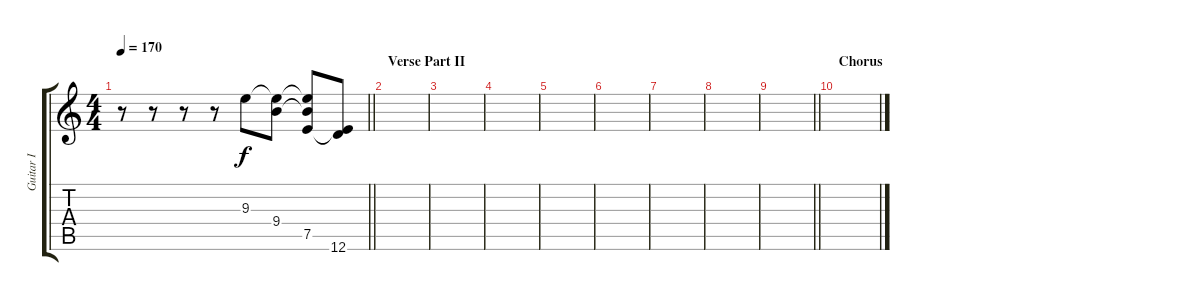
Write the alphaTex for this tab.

\track ("Guitar I" "Guitar I") {instrument electricguitarclean}
\staff {score tabs}
\tuning (E4 B3 G3 D3 A2 D2) {hide}
\ts (4 4)
\tempo 170
\clef g2
\barLineRight lightlight
\ks c
r.8{dy f} r.8 r.8 r.8 9.3.8 (9.3{t} 9.4).8 (9.3{t} 9.4{t} 7.5).8 (7.5{t} 12.6).8 |
\section ("" "Verse Part II")
|
|
|
|
|
|
|
\barLineRight lightlight
|
\section ("" "Chorus")
